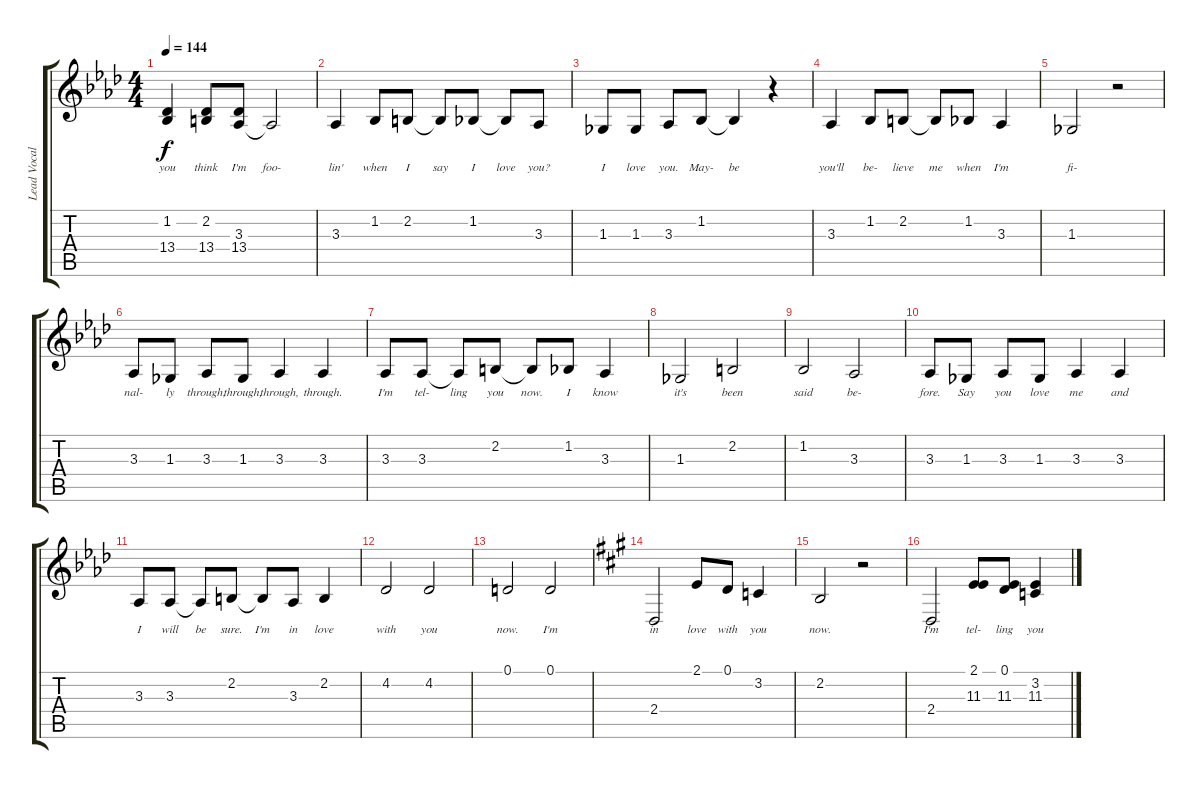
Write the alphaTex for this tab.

\track ("Lead Vocals" "Lead Vocal") {instrument altosax}
\staff {score tabs}
\tuning (D4 A3 F3 C3 G2 D2) {hide}
\ts (4 4)
\tempo 144
\clef g2
\ks ab
(1.2 13.4).4{lyrics (0 "you") lyrics (1 "") lyrics (2 "") lyrics (3 "") lyrics (4 "") dy f} (2.2 13.4).8{lyrics (0 "think") lyrics (1 "") lyrics (2 "") lyrics (3 "") lyrics (4 "")} (3.3 13.4).8{lyrics (0 "I'm") lyrics (1 "") lyrics (2 "") lyrics (3 "") lyrics (4 "")} 3.3{t}.2{lyrics (0 "foo-") lyrics (1 "") lyrics (2 "") lyrics (3 "") lyrics (4 "")} |
3.3.4{lyrics (0 "lin'") lyrics (1 "") lyrics (2 "") lyrics (3 "") lyrics (4 "")} 1.2.8{lyrics (0 "when") lyrics (1 "") lyrics (2 "") lyrics (3 "") lyrics (4 "")} 2.2.8{lyrics (0 "I") lyrics (1 "") lyrics (2 "") lyrics (3 "") lyrics (4 "")} 2.2{t}.8{lyrics (0 "say") lyrics (1 "") lyrics (2 "") lyrics (3 "") lyrics (4 "")} 1.2.8{lyrics (0 "I") lyrics (1 "") lyrics (2 "") lyrics (3 "") lyrics (4 "")} 1.2{t}.8{lyrics (0 "love") lyrics (1 "") lyrics (2 "") lyrics (3 "") lyrics (4 "")} 3.3.8{lyrics (0 "you?") lyrics (1 "") lyrics (2 "") lyrics (3 "") lyrics (4 "")} |
1.3.8{lyrics (0 "I") lyrics (1 "") lyrics (2 "") lyrics (3 "") lyrics (4 "")} 1.3.8{lyrics (0 "love") lyrics (1 "") lyrics (2 "") lyrics (3 "") lyrics (4 "")} 3.3.8{lyrics (0 "you.") lyrics (1 "") lyrics (2 "") lyrics (3 "") lyrics (4 "")} 1.2.8{lyrics (0 "May-") lyrics (1 "") lyrics (2 "") lyrics (3 "") lyrics (4 "")} 1.2{t}.4{lyrics (0 "be") lyrics (1 "") lyrics (2 "") lyrics (3 "") lyrics (4 "")} r.4 |
3.3.4{lyrics (0 "you'll") lyrics (1 "") lyrics (2 "") lyrics (3 "") lyrics (4 "")} 1.2.8{lyrics (0 "be-") lyrics (1 "") lyrics (2 "") lyrics (3 "") lyrics (4 "")} 2.2.8{lyrics (0 "lieve") lyrics (1 "") lyrics (2 "") lyrics (3 "") lyrics (4 "")} 2.2{t}.8{lyrics (0 "me") lyrics (1 "") lyrics (2 "") lyrics (3 "") lyrics (4 "")} 1.2.8{lyrics (0 "when") lyrics (1 "") lyrics (2 "") lyrics (3 "") lyrics (4 "")} 3.3.4{lyrics (0 "I'm") lyrics (1 "") lyrics (2 "") lyrics (3 "") lyrics (4 "")} |
1.3.2{lyrics (0 "fi-") lyrics (1 "") lyrics (2 "") lyrics (3 "") lyrics (4 "")} r.2 |
3.3.8{lyrics (0 "nal-") lyrics (1 "") lyrics (2 "") lyrics (3 "") lyrics (4 "")} 1.3.8{lyrics (0 "ly") lyrics (1 "") lyrics (2 "") lyrics (3 "") lyrics (4 "")} 3.3.8{lyrics (0 "through,") lyrics (1 "") lyrics (2 "") lyrics (3 "") lyrics (4 "")} 1.3.8{lyrics (0 "through,") lyrics (1 "") lyrics (2 "") lyrics (3 "") lyrics (4 "")} 3.3.4{lyrics (0 "through,") lyrics (1 "") lyrics (2 "") lyrics (3 "") lyrics (4 "")} 3.3.4{lyrics (0 "through.") lyrics (1 "") lyrics (2 "") lyrics (3 "") lyrics (4 "")} |
3.3.8{lyrics (0 "I'm") lyrics (1 "") lyrics (2 "") lyrics (3 "") lyrics (4 "")} 3.3.8{lyrics (0 "tel-") lyrics (1 "") lyrics (2 "") lyrics (3 "") lyrics (4 "")} 3.3{t}.8{lyrics (0 "ling") lyrics (1 "") lyrics (2 "") lyrics (3 "") lyrics (4 "")} 2.2.8{lyrics (0 "you") lyrics (1 "") lyrics (2 "") lyrics (3 "") lyrics (4 "")} 2.2{t}.8{lyrics (0 "now.") lyrics (1 "") lyrics (2 "") lyrics (3 "") lyrics (4 "")} 1.2.8{lyrics (0 "I") lyrics (1 "") lyrics (2 "") lyrics (3 "") lyrics (4 "")} 3.3.4{lyrics (0 "know") lyrics (1 "") lyrics (2 "") lyrics (3 "") lyrics (4 "")} |
1.3.2{lyrics (0 "it's") lyrics (1 "") lyrics (2 "") lyrics (3 "") lyrics (4 "")} 2.2.2{lyrics (0 "been") lyrics (1 "") lyrics (2 "") lyrics (3 "") lyrics (4 "")} |
1.2.2{lyrics (0 "said") lyrics (1 "") lyrics (2 "") lyrics (3 "") lyrics (4 "")} 3.3.2{lyrics (0 "be-") lyrics (1 "") lyrics (2 "") lyrics (3 "") lyrics (4 "")} |
3.3.8{lyrics (0 "fore.") lyrics (1 "") lyrics (2 "") lyrics (3 "") lyrics (4 "")} 1.3.8{lyrics (0 "Say") lyrics (1 "") lyrics (2 "") lyrics (3 "") lyrics (4 "")} 3.3.8{lyrics (0 "you") lyrics (1 "") lyrics (2 "") lyrics (3 "") lyrics (4 "")} 1.3.8{lyrics (0 "love") lyrics (1 "") lyrics (2 "") lyrics (3 "") lyrics (4 "")} 3.3.4{lyrics (0 "me") lyrics (1 "") lyrics (2 "") lyrics (3 "") lyrics (4 "")} 3.3.4{lyrics (0 "and") lyrics (1 "") lyrics (2 "") lyrics (3 "") lyrics (4 "")} |
3.3.8{lyrics (0 "I") lyrics (1 "") lyrics (2 "") lyrics (3 "") lyrics (4 "")} 3.3.8{lyrics (0 "will") lyrics (1 "") lyrics (2 "") lyrics (3 "") lyrics (4 "")} 3.3{t}.8{lyrics (0 "be") lyrics (1 "") lyrics (2 "") lyrics (3 "") lyrics (4 "")} 2.2.8{lyrics (0 "sure.") lyrics (1 "") lyrics (2 "") lyrics (3 "") lyrics (4 "")} 2.2{t}.8{lyrics (0 "I'm") lyrics (1 "") lyrics (2 "") lyrics (3 "") lyrics (4 "")} 3.3.8{lyrics (0 "in") lyrics (1 "") lyrics (2 "") lyrics (3 "") lyrics (4 "")} 2.2.4{lyrics (0 "love") lyrics (1 "") lyrics (2 "") lyrics (3 "") lyrics (4 "")} |
4.2.2{lyrics (0 "with") lyrics (1 "") lyrics (2 "") lyrics (3 "") lyrics (4 "")} 4.2.2{lyrics (0 "you") lyrics (1 "") lyrics (2 "") lyrics (3 "") lyrics (4 "")} |
0.1.2{lyrics (0 "now.") lyrics (1 "") lyrics (2 "") lyrics (3 "") lyrics (4 "")} 0.1.2{lyrics (0 "I'm") lyrics (1 "") lyrics (2 "") lyrics (3 "") lyrics (4 "")} |
\ks a
2.4.2{lyrics (0 "in") lyrics (1 "") lyrics (2 "") lyrics (3 "") lyrics (4 "")} 2.1.8{lyrics (0 "love") lyrics (1 "") lyrics (2 "") lyrics (3 "") lyrics (4 "")} 0.1.8{lyrics (0 "with") lyrics (1 "") lyrics (2 "") lyrics (3 "") lyrics (4 "")} 3.2.4{lyrics (0 "you") lyrics (1 "") lyrics (2 "") lyrics (3 "") lyrics (4 "")} |
2.2.2{lyrics (0 "now.") lyrics (1 "") lyrics (2 "") lyrics (3 "") lyrics (4 "")} r.2 |
2.4.2{lyrics (0 "I'm") lyrics (1 "") lyrics (2 "") lyrics (3 "") lyrics (4 "")} (2.1 11.3).8{lyrics (0 "tel-") lyrics (1 "") lyrics (2 "") lyrics (3 "") lyrics (4 "")} (0.1 11.3).8{lyrics (0 "ling") lyrics (1 "") lyrics (2 "") lyrics (3 "") lyrics (4 "")} (3.2 11.3).4{lyrics (0 "you") lyrics (1 "") lyrics (2 "") lyrics (3 "") lyrics (4 "")}
